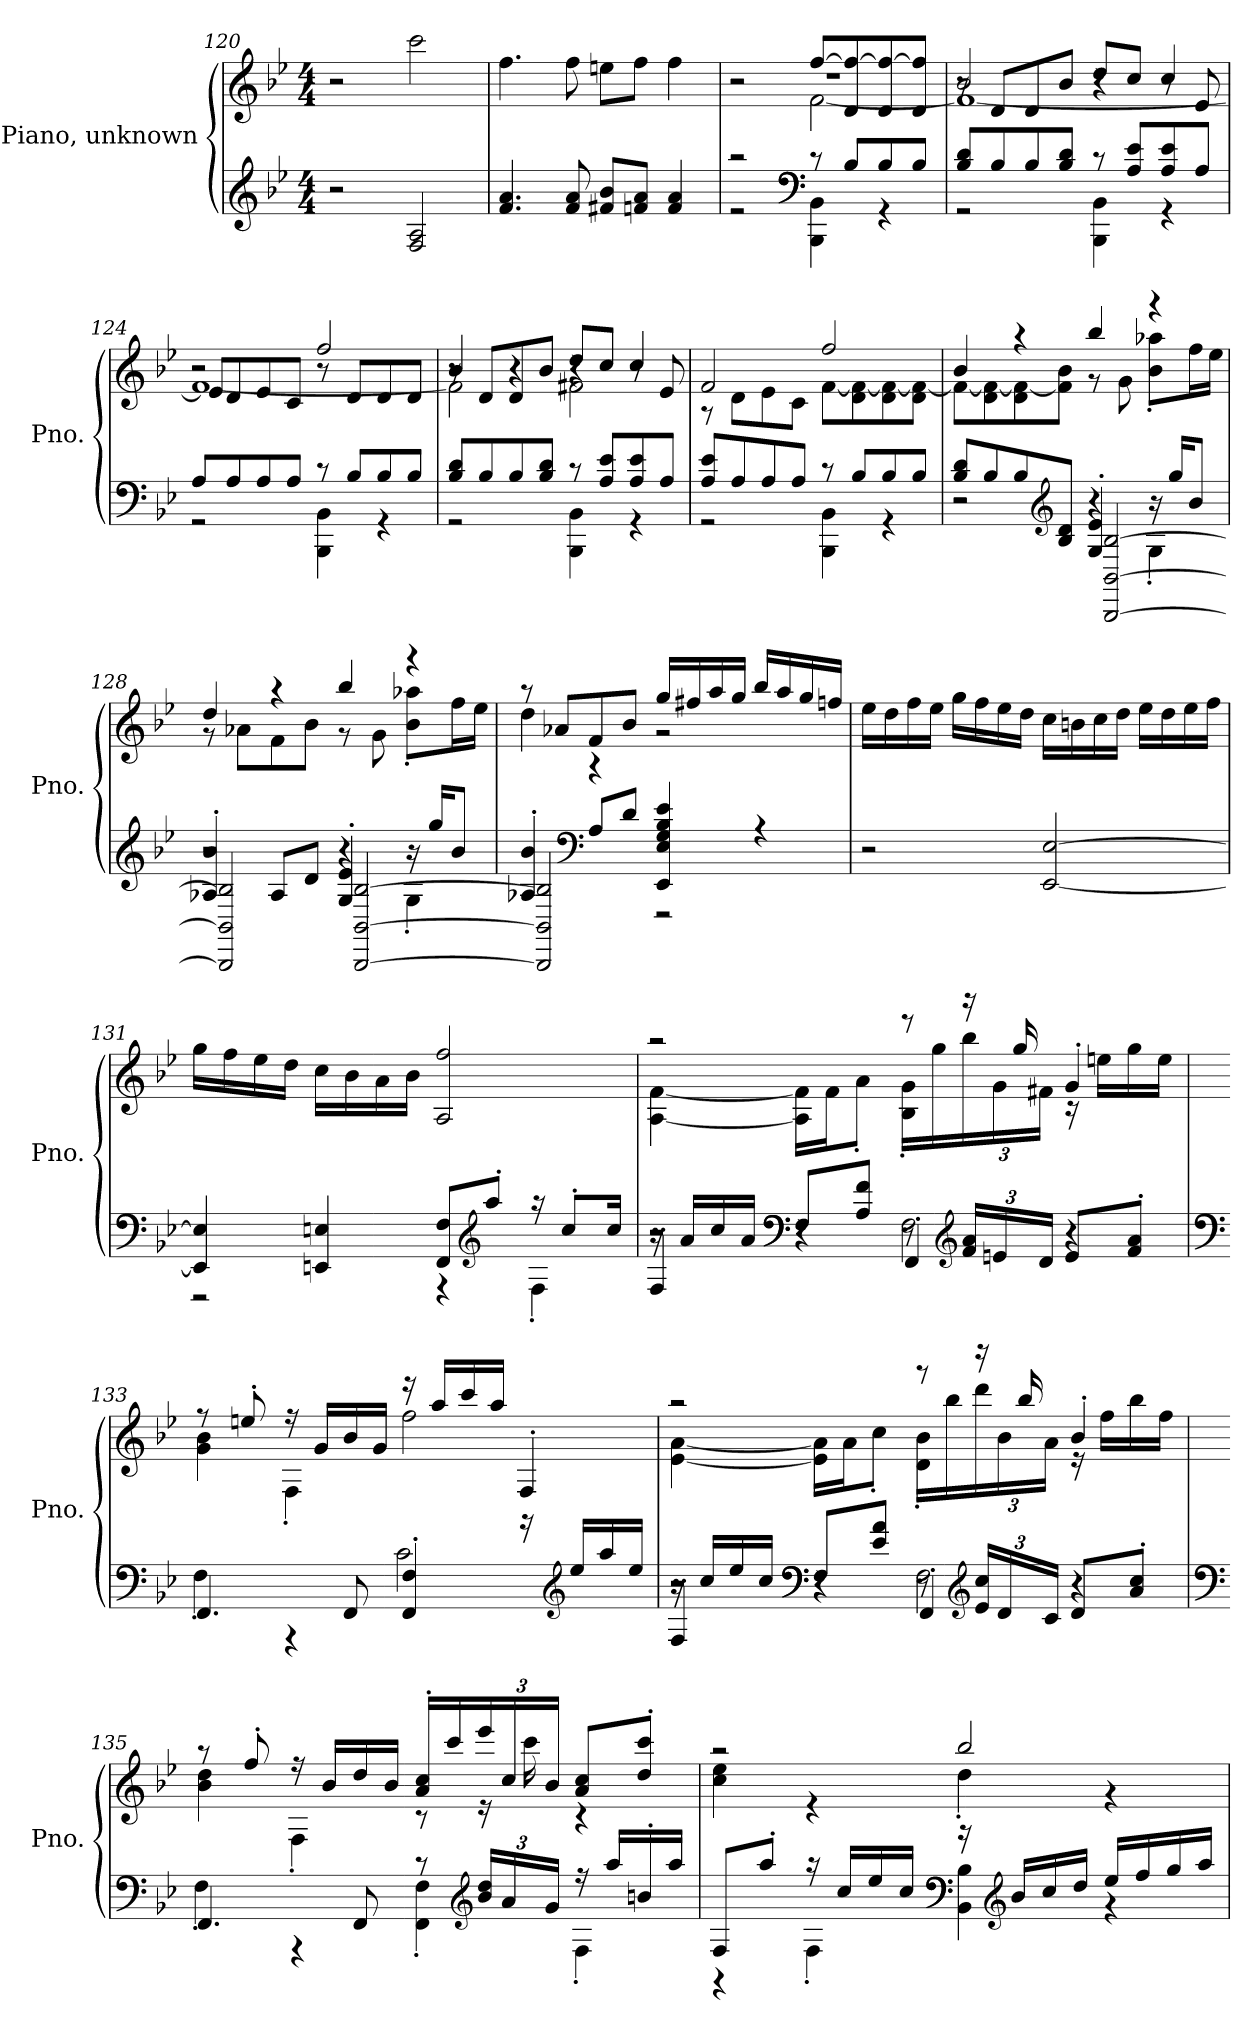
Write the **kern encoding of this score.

**kern	**kern
*part1	*part1
*staff2	*staff1
*I"Piano, unknown	*
*I'Pno.	*
*clefG2	*clefG2
*k[b-e-]	*k[b-e-]
*M4/4	*M4/4
=120	=120
2r	2r
2F/ 2A/	2ccc\
=121	=121
4.f/ 4.a/	4.ff\
8f/ 8a/	8ff\
8f#X/ 8b-/L	8een\L
8fn/ 8a/J	8ff\J
4f/ 4a/	4ff\
=122	=122
*^	*^
*	*	*	*^
2r	2r	1r	2r	2r
*clefF4	*	*	*	*
8r	4BBB-\ 4BB-\	.	[2f\	[8ff/L
8B-/L	.	.	.	8d/ 8ff/_
8B-/	4r	.	.	8d/ 8ff/_
8B-/J	.	.	.	8d/ 8ff/]J
!!LO:PB:g=z	!!	!!
=123	=123	=123	=123	=123
8B-/ 8d/L	2r	2b-/	1f_	8r
8B-/	.	.	.	8d/L
8B-/	.	.	.	8d/
8B-/ 8d/J	.	.	.	8b-/J
8r	4BBB-\ 4BB-\	4r	.	8dd/L
8A/ 8e-/L	.	.	.	8cc/J
8A/ 8e-/	4r	4cc/	.	8r
8A/J	.	.	.	8e-/
=124	=124	=124	=124	=124
8A/L	2r	2r	1f_	8e-/L
8A/	.	.	.	8d/
8A/	.	.	.	8e-/
8A/J	.	.	.	8c/J
8r	4BBB-\ 4BB-\	2ff/	.	8r
8B-/L	.	.	.	8d/L
8B-/	4r	.	.	8d/
8B-/J	.	.	.	8d/J
=125	=125	=125	=125	=125
8B-/ 8d/L	2r	4b-/	2f\]	8r
8B-/	.	.	.	8d/L
8B-/	.	4r	.	8d/
8B-/ 8d/J	.	.	.	8b-/J
8r	4BBB-\ 4BB-\	4r	2f#X\	8dd/L
8A/ 8e-/L	.	.	.	8cc/J
8A/ 8e-/	4r	4cc/	.	8r
8A/J	.	.	.	8e-/
*	*	*	*v	*v
=126	=126	=126	=126
8A/ 8e-/L	2r	2f/	8r
8A/	.	.	8d\L
8A/	.	.	8e-\
8A/J	.	.	8c\J
8r	4BBB-\ 4BB-\	2ff/	[8f\L
8B-/L	.	.	8d\ 8f\_
8B-/	4r	.	8d\ 8f\_
8B-/J	.	.	8d\ 8f\_J
!!LO:LB:g=z	!!
=127	=127	=127	=127
*	*^	*	*
8B-/ 8d/L	2r	2r	4b-/	8f\L_
8B-/	.	.	.	8d\ 8f\_
8B-/	.	.	4r	8d\ 8f\_
*clefG2	*	*	*	*
8B-/ 8d/J	.	.	.	8f\] 8b-\J
4G/' 4e-/'	4r	[2BBB-/ [2BB-/ [2B-/	4bb-/	8r
.	.	.	.	8g\
16r	4G'\	.	4r	8b-\' 8aa-X\'L
16gg/KL	.	.	.	.
8b-/J	.	.	.	16ff\L
.	.	.	.	16ee-\JJ
=128	=128	=128	=128	=128
4A-X/' 4b-/'	2r	2BBB-/] 2BB-/] 2B-/]	4dd/	8r
.	.	.	.	8a-X\L
8A-/L	.	.	4r	8f\
8d/J	.	.	.	8b-\J
4G/' 4e-/'	4r	[2BBB-/ [2BB-/ [2B-/	4bb-/	8r
.	.	.	.	8g\
16r	4G'\	.	4r	8b-\' 8aa-X\'L
16gg/KL	.	.	.	.
8b-/J	.	.	.	16ff\L
.	.	.	.	16ee-\JJ
*	*v	*v	*	*
=129	=129	=129	=129
4A-X/' 4b-/'	2BBB-/] 2BB-/] 2B-/]	8r	4dd\
.	.	8a-X/L	.
*clefF4	*	*	*
8A-/L	.	8f/	4r
8d/J	.	8b-/J	.
4EE-/ 4E-/ 4G/ 4B-/ 4e-/	2r	16gg/LL	2r
.	.	16ff#X/	.
.	.	16aa/	.
.	.	16gg/JJ	.
4r	.	16bb-/LL	.
.	.	16aa/	.
.	.	16gg/	.
.	.	16ffn/JJ	.
*v	*v	*	*
*	*v	*v
!!LO:LB:g=z
=130	=130
2r	16ee-\LL
.	16dd\
.	16ff\
.	16ee-\JJ
.	16gg\LL
.	16ff\
.	16ee-\
.	16dd\JJ
[2EE-/ [2E-/	16cc\LL
.	16bn\
.	16cc\
.	16dd\JJ
.	16ee-\LL
.	16dd\
.	16ee-\
.	16ff\JJ
=131	=131
*^	*
4EE-/] 4E-/]	2r	16gg\LL
.	.	16ff\
.	.	16ee-\
.	.	16dd\JJ
4EEn/ 4En/	.	16cc\LL
.	.	16b-\
.	.	16a\
.	.	16b-\JJ
8FF/ 8F/L	4r	2A/ 2ff/
*clefG2	*	*
8aa'/J	.	.
16r	4F'\	.
8cc'/L	.	.
16cc/Jk	.	.
!!LO:LB:g=z
=132	=132	=132
*	*^	*^
16r	2r	4F'/	2r	[4A\ [4f\
16a/LL	.	.	.	.
16cc/	.	.	.	.
16a/JJ	.	.	.	.
*clefF4	*	*	*	*
8F/L	.	4r	.	16A\] 16f\]LL
.	.	.	.	16f\J
8A/ 8f/J	.	.	.	8a'\J
8r	2F\	4FF'/	8r	16B-\' 16g\'LL
.	.	.	.	16gg\
*clefG2	*	*	*	*
*Xbrackettup	*	*	*	*Xbrackettup
24f/ 24a/LL	.	.	16r	24bb-\
24en/	.	.	.	24g\
.	.	.	16gg/	.
24d/JJ	.	.	.	24f#X\JJ
8e/L	.	4r	4g'/	16r
.	.	.	.	16een\LL
8f/' 8a/'J	.	.	.	16gg\
.	.	.	.	16ee\JJ
*v	*v	*v	*	*
=133	=133	=133
*clefF4	*	*
*^	*	*
4.FF/	4F'\	8r	4g\ 4b-\
.	.	8een'/	.
.	4r	16r	4F'\
.	.	16g/LL	.
8FF/	.	16b-/	.
.	.	16g/JJ	.
4FF/' 4F/'	2c\	16r	2ff\
.	.	16aa/LL	.
.	.	16ccc/	.
.	.	16aa/JJ	.
16r	.	4F'/	.
*clefG2	*	*	*
16ee-/LL	.	.	.
16aa/	.	.	.
16ee-/JJ	.	.	.
!!LO:LB:g=z	!!
=134	=134	=134	=134
*	*^	*	*
16r	2r	4F'/	2r	[4e-\ [4a\
16cc/LL	.	.	.	.
16ee-/	.	.	.	.
16cc/JJ	.	.	.	.
*clefF4	*	*	*	*
8F/L	.	4r	.	16e-\] 16a\]LL
.	.	.	.	16a\J
8e-/ 8a/J	.	.	.	8cc'\J
8r	2F\	4FF'/	8r	16d\' 16b-\'LL
.	.	.	.	16bb-\
*clefG2	*	*	*	*
24e-/ 24cc/LL	.	.	16r	24ddd\
24d/	.	.	.	24b-\
.	.	.	16bb-/	.
24c/JJ	.	.	.	24a\JJ
8d/L	.	4r	4b-'/	16r
.	.	.	.	16ff\LL
8a/' 8cc/'J	.	.	.	16bb-\
.	.	.	.	16ff\JJ
*v	*v	*v	*	*
=135	=135	=135
*clefF4	*	*
*^	*	*
4.FF/	4F'\	8r	4b-\ 4dd\
.	.	8ff'/	.
.	4r	16r	4F'\
.	.	16b-/LL	.
8FF/	.	16dd/	.
.	.	16b-/JJ	.
8r	4FF\' 4F\'	16a/' 16cc/'LL	8r
.	.	16ccc/	.
*clefG2	*	*	*
24b-/ 24dd/LL	.	24eee-/	16r
24a/	.	24cc/	.
.	.	.	16ccc\
24g/JJ	.	24b-/JJ	.
16r	4F'\	8a/ 8cc/L	4r
16aa/LL	.	.	.
16bn'/	.	8dd/' 8ccc/'J	.
16aa/JJ	.	.	.
!!LO:LB:g=z	!!
=136	=136	=136	=136
8F/L	4r	2r	4cc\ 4ee-\
8aa'/J	.	.	.
16r	4F'\	.	4r
16cc/LL	.	.	.
16ee-/	.	.	.
16cc/JJ	.	.	.
*clefF4	*	*	*
16r	4BB-\ 4B-\	2bb-/	4dd'\
*clefG2	*	*	*
16b-/LL	.	.	.
16cc/	.	.	.
16dd/JJ	.	.	.
16ee-/LL	4r	.	4r
16ff/	.	.	.
16gg/	.	.	.
16aa/JJ	.	.	.
*v	*v	*	*
*	*v	*v
=	=
*-	*-
